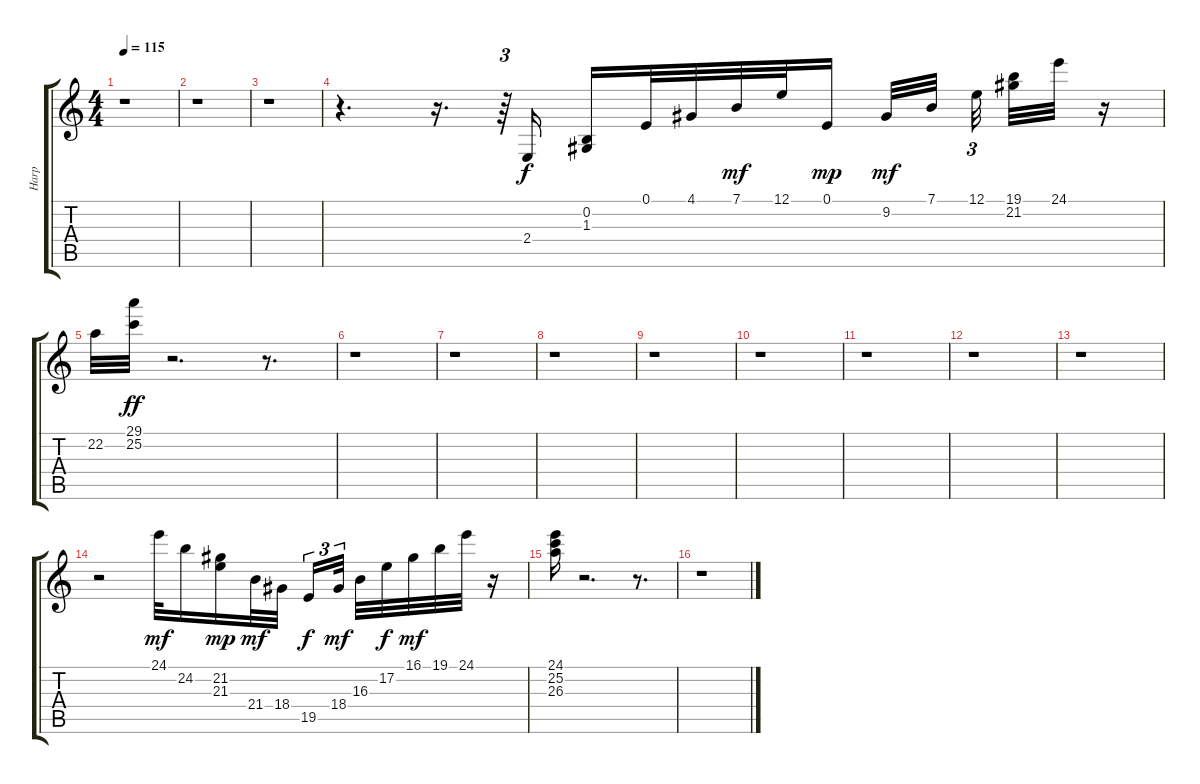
\track ("Harp" "Harp") {instrument orchestralharp}
\staff {score tabs}
\tuning (E4 B3 G3 D3 A2 E2) {hide}
\ts (4 4)
\tempo 115
\clef g2
\ks c
r.1{dy mf} |
r.1 |
r.1 |
r.4{d} r.16{d} r.64{tu (3 2)} 2.4.16{dy f} (0.2 1.3).16 0.1.32 4.1.32 7.1.32{dy mf} 12.1.32 0.1.16{dy mp} 9.2.32{dy mf} 7.1.32{beam splitsecondary} 12.1.32{tu (3 2) beam splitsecondary} (19.1 21.2).32 24.1.32 r.16 |
22.2.32 (29.1 25.2).32{dy ff} r.2{d} r.8{d} |
r.1 |
r.1 |
r.1 |
r.1 |
r.1 |
r.1 |
r.1 |
r.1 |
r.2 24.1.32{dy mf} 24.2.16 (21.2 21.3).16{dy mp} 21.4.32{dy mf} 18.4.32{beam splitsecondary} 19.5.16{tu (3 2) dy f} 18.4.32{tu (3 2) dy mf beam splitsecondary} 16.3.32 17.2.32{dy f} 16.1.32{dy mf} 19.1.32 24.1.32 r.16 |
(24.1 25.2 26.3).16 r.2{d} r.8{d} |
r.1
